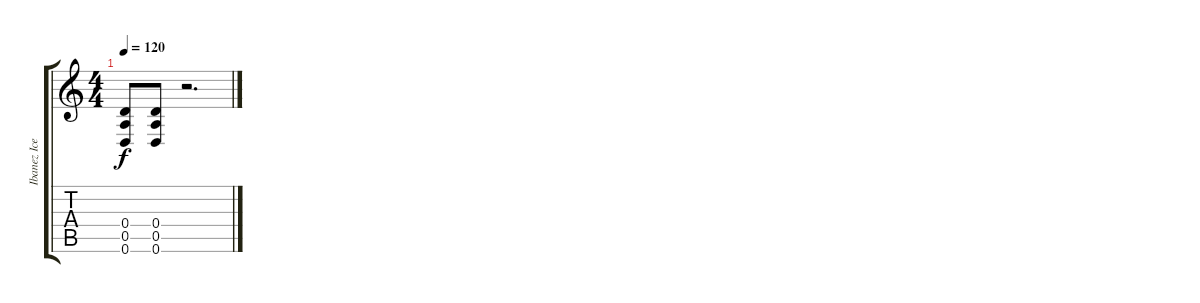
\track ("Ibanez Iceman" "Ibanez Ice") {instrument acousticguitarsteel}
\staff {score tabs}
\tuning (E4 B3 G3 D3 A2 D2) {hide}
\ts (4 4)
\tempo 120
\clef g2
\ks c
(0.4 0.5 0.6).8{dy f} (0.4 0.5 0.6).8 r.2{d}
